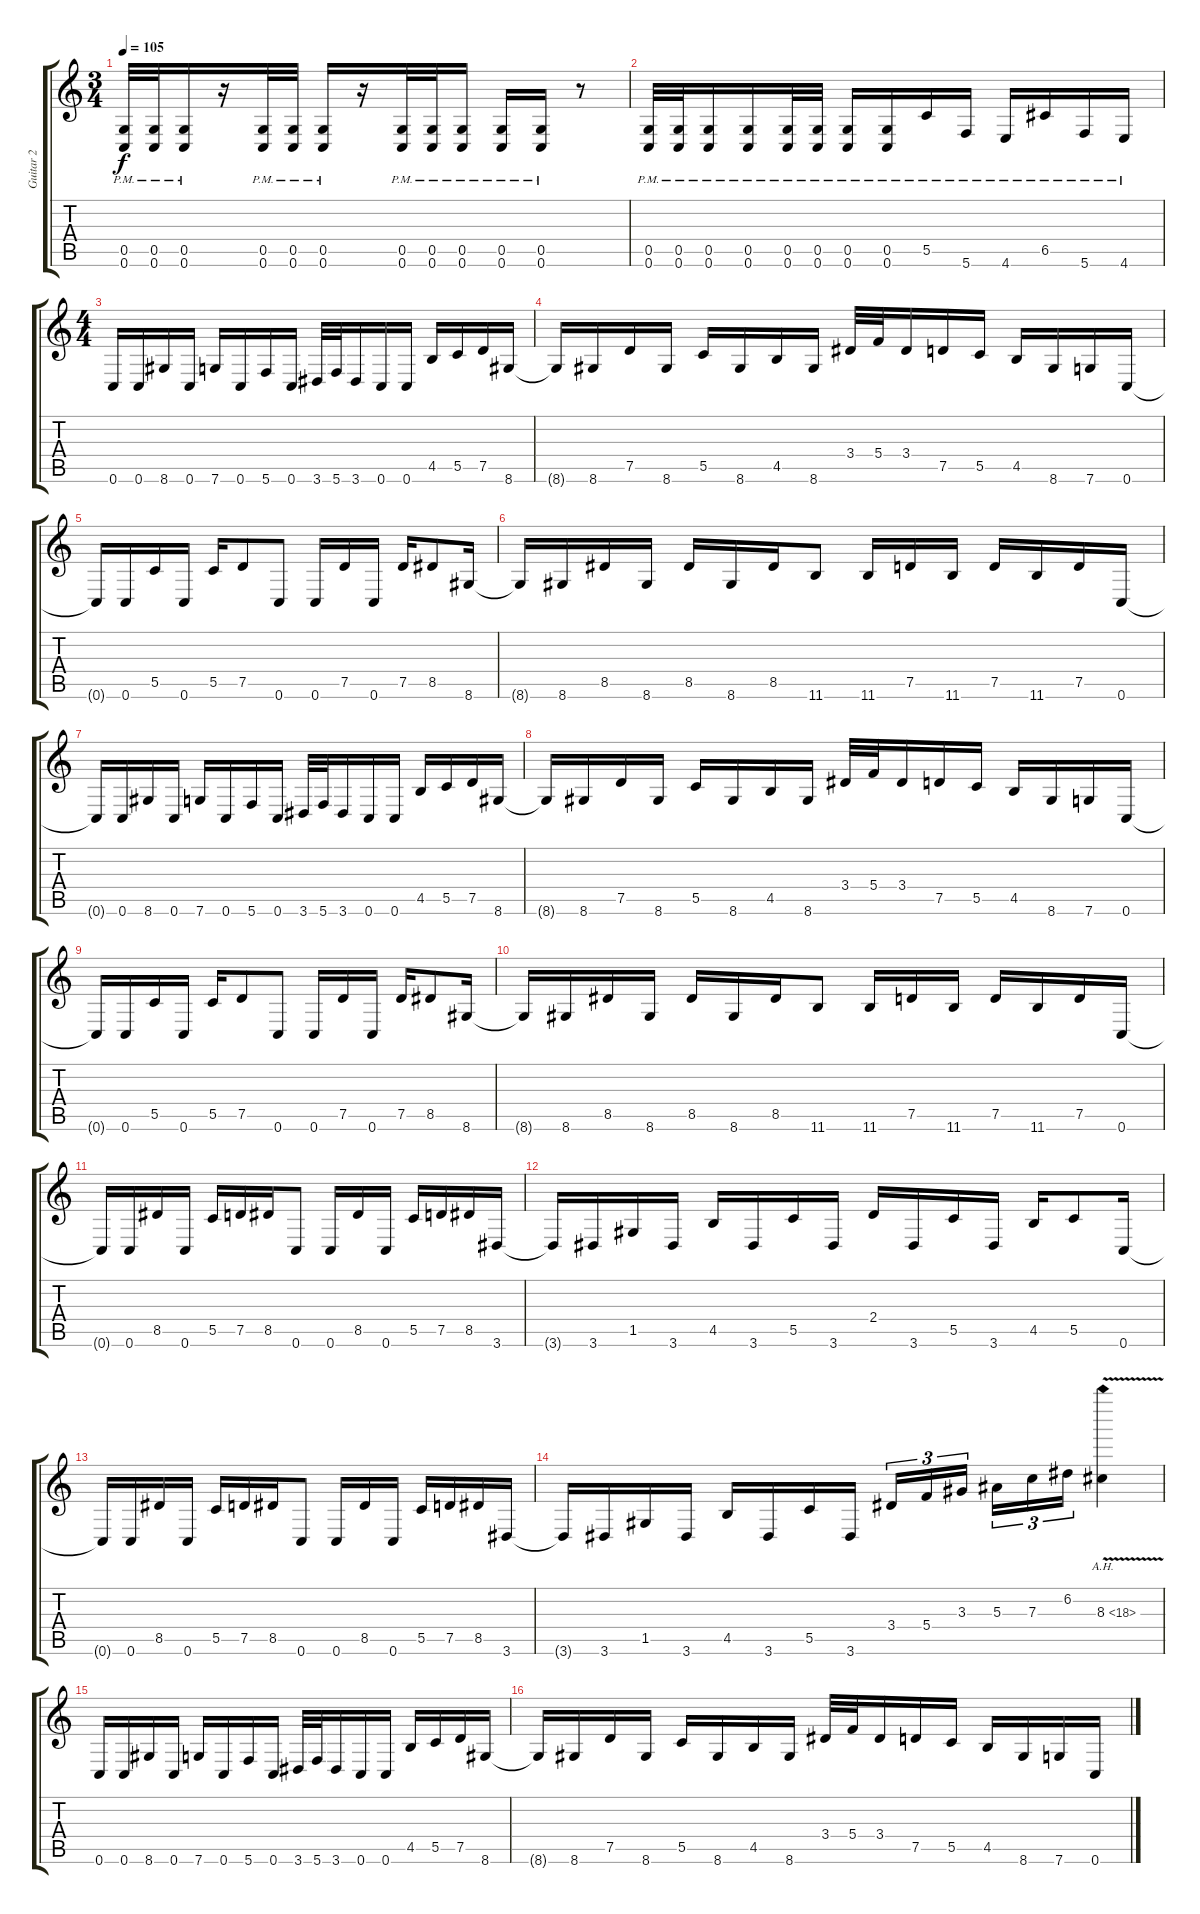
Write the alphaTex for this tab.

\track ("Guitar 2" "Guitar 2") {instrument distortionguitar}
\staff {score tabs}
\tuning (D4 A3 F3 C3 G2 C2) {hide}
\ts (3 4)
\tempo 105
\clef g2
\ks c
(0.5{pm} 0.6{pm}).32{dy f} (0.5{pm} 0.6{pm}).32 (0.5{pm} 0.6{pm}).16 r.16 (0.5{pm} 0.6{pm}).32 (0.5{pm} 0.6{pm}).32 (0.5{pm} 0.6{pm}).16 r.16 (0.5{pm} 0.6{pm}).32 (0.5{pm} 0.6{pm}).32 (0.5{pm} 0.6{pm}).16 (0.5{pm} 0.6{pm}).16 (0.5{pm} 0.6{pm}).16 r.8 |
(0.5{pm} 0.6{pm}).32 (0.5{pm} 0.6{pm}).32 (0.5{pm} 0.6{pm}).16 (0.5{pm} 0.6{pm}).16 (0.5{pm} 0.6{pm}).32 (0.5{pm} 0.6{pm}).32 (0.5{pm} 0.6{pm}).16 (0.5{pm} 0.6{pm}).16 5.5{pm}.16 5.6{pm}.16 4.6{pm}.16 6.5{pm}.16 5.6{pm}.16 4.6{pm}.16 |
\ts (4 4)
0.6.16 0.6.16 8.6.16 0.6.16 7.6.16 0.6.16 5.6.16 0.6.16 3.6.32 5.6.32 3.6.16 0.6.16 0.6.16 4.5.16 5.5.16 7.5.16 8.6.16 |
8.6{t}.16 8.6.16 7.5.16 8.6.16 5.5.16 8.6.16 4.5.16 8.6.16 3.4.32 5.4.32 3.4.16 7.5.16 5.5.16 4.5.16 8.6.16 7.6.16 0.6.16 |
0.6{t}.16 0.6.16 5.5.16 0.6.16 5.5.16 7.5.8 0.6.8 0.6.16 7.5.16 0.6.16 7.5.16 8.5.8 8.6.16 |
8.6{t}.16 8.6.16 8.5.16 8.6.16 8.5.16 8.6.16 8.5.16 11.6.8 11.6.16 7.5.16 11.6.16 7.5.16 11.6.16 7.5.16 0.6.16 |
0.6{t}.16 0.6.16 8.6.16 0.6.16 7.6.16 0.6.16 5.6.16 0.6.16 3.6.32 5.6.32 3.6.16 0.6.16 0.6.16 4.5.16 5.5.16 7.5.16 8.6.16 |
8.6{t}.16 8.6.16 7.5.16 8.6.16 5.5.16 8.6.16 4.5.16 8.6.16 3.4.32 5.4.32 3.4.16 7.5.16 5.5.16 4.5.16 8.6.16 7.6.16 0.6.16 |
0.6{t}.16 0.6.16 5.5.16 0.6.16 5.5.16 7.5.8 0.6.8 0.6.16 7.5.16 0.6.16 7.5.16 8.5.8 8.6.16 |
8.6{t}.16 8.6.16 8.5.16 8.6.16 8.5.16 8.6.16 8.5.16 11.6.8 11.6.16 7.5.16 11.6.16 7.5.16 11.6.16 7.5.16 0.6.16 |
0.6{t}.16 0.6.16 8.5.16 0.6.16 5.5.16 7.5.16 8.5.16 0.6.8 0.6.16 8.5.16 0.6.16 5.5.16 7.5.16 8.5.16 3.6.16 |
3.6{t}.16 3.6.16 1.5.16 3.6.16 4.5.16 3.6.16 5.5.16 3.6.16 2.4.16 3.6.16 5.5.16 3.6.16 4.5.16 5.5.8 0.6.16 |
0.6{t}.16 0.6.16 8.5.16 0.6.16 5.5.16 7.5.16 8.5.16 0.6.8 0.6.16 8.5.16 0.6.16 5.5.16 7.5.16 8.5.16 3.6.16 |
3.6{t}.16 3.6.16 1.5.16 3.6.16 4.5.16 3.6.16 5.5.16 3.6.16 3.4.16{tu (3 2)} 5.4.16{tu (3 2)} 3.3.16{tu (3 2) beam splitsecondary} 5.3.16{tu (3 2)} 7.3.16{tu (3 2)} 6.2.16{tu (3 2)} 8.3{ah 10 v}.4 |
0.6.16 0.6.16 8.6.16 0.6.16 7.6.16 0.6.16 5.6.16 0.6.16 3.6.32 5.6.32 3.6.16 0.6.16 0.6.16 4.5.16 5.5.16 7.5.16 8.6.16 |
8.6{t}.16 8.6.16 7.5.16 8.6.16 5.5.16 8.6.16 4.5.16 8.6.16 3.4.32 5.4.32 3.4.16 7.5.16 5.5.16 4.5.16 8.6.16 7.6.16 0.6.16
